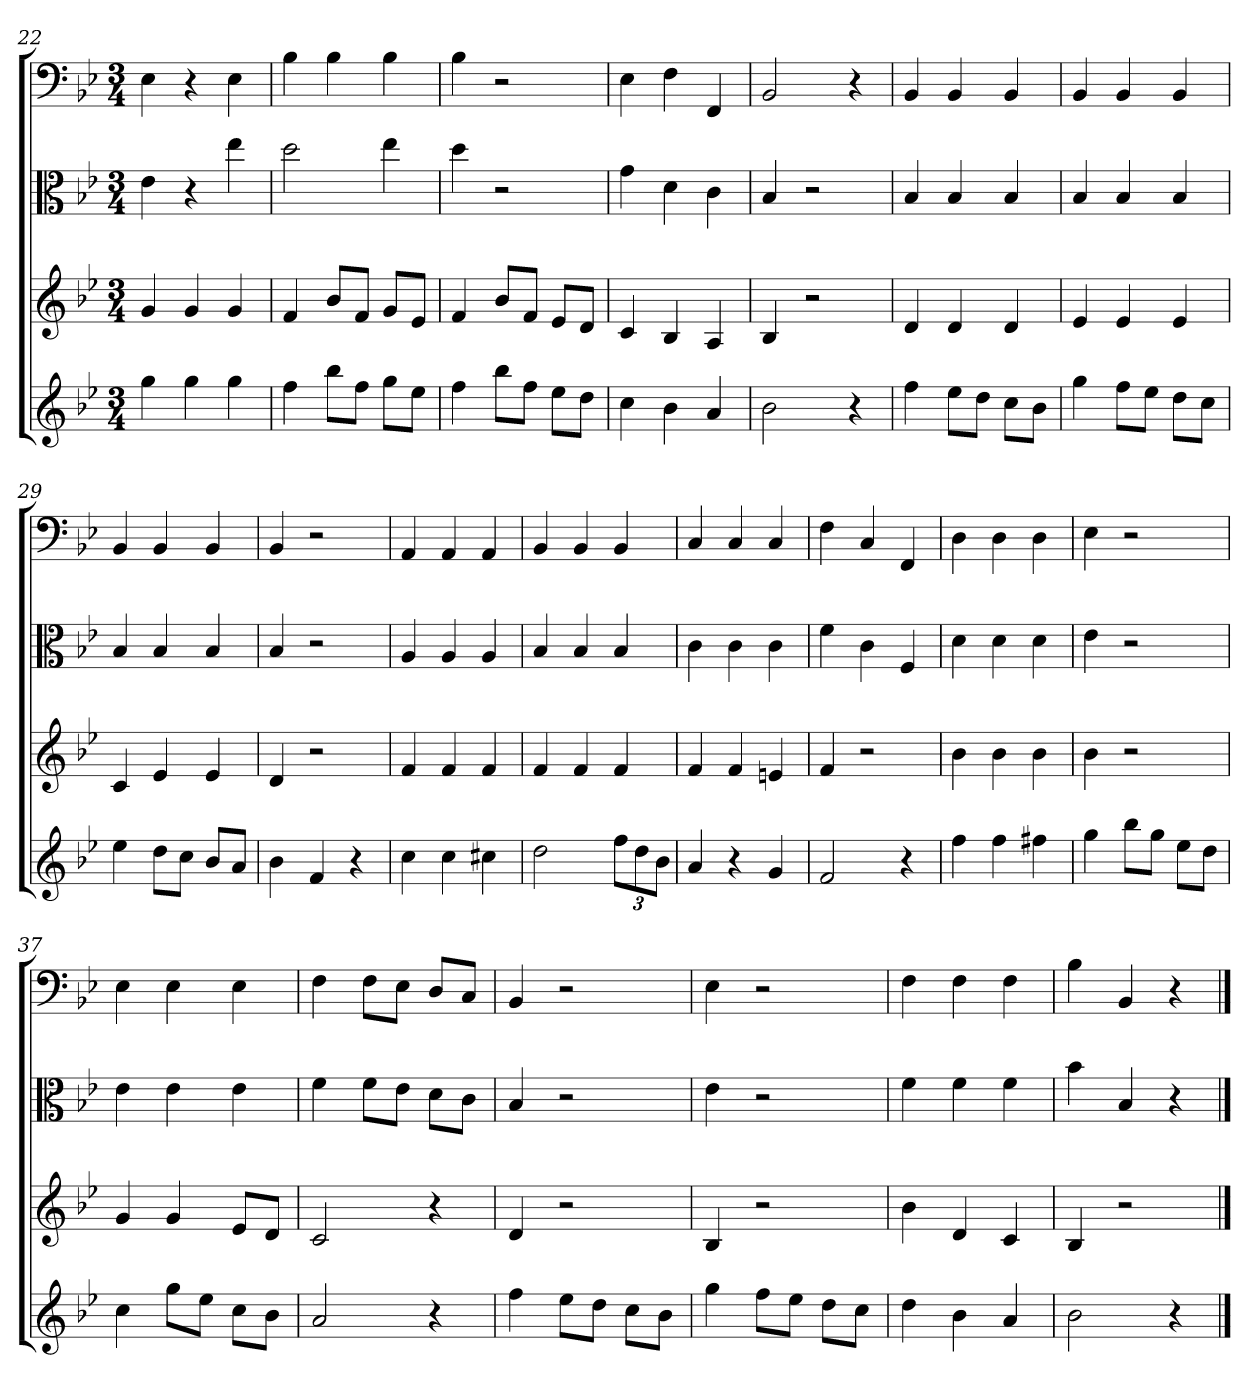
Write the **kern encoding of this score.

**kern	**kern	**kern	**kern
*part4	*part3	*part2	*part1
*staff4	*staff3	*staff2	*staff1
*	*	*clefC3	*clefF4
*k[b-e-]	*k[b-e-]	*k[b-e-]	*k[b-e-]
*B-:	*B-:	*B-:	*B-:
*M3/4	*M3/4	*M3/4	*M3/4
=22	=22	=22	=22
4gg	4g	4e-	4E-
4gg	4g	4r	4r
4gg	4g	4ee-	4E-
=23	=23	=23	=23
4ff	4f	2dd	4B-
8bb-L	8b-L	.	4B-
8ffJ	8fJ	.	.
8ggL	8gL	4ee-	4B-
8ee-J	8e-J	.	.
=24	=24	=24	=24
4ff	4f	4dd	4B-
8bb-L	8b-L	2r	2r
8ffJ	8fJ	.	.
8ee-L	8e-L	.	.
8ddJ	8dJ	.	.
=25	=25	=25	=25
4cc	4c	4g	4E-
4b-	4B-	4d	4F
4a	4A	4c	4FF
=26	=26	=26	=26
2b-	4B-	4B-	2BB-
.	2r	2r	.
4r	.	.	4r
=27	=27	=27	=27
4ff	4d	4B-	4BB-
8ee-L	4d	4B-	4BB-
8ddJ	.	.	.
8ccL	4d	4B-	4BB-
8b-J	.	.	.
=28	=28	=28	=28
4gg	4e-	4B-	4BB-
8ffL	4e-	4B-	4BB-
8ee-J	.	.	.
8ddL	4e-	4B-	4BB-
8ccJ	.	.	.
=29	=29	=29	=29
4ee-	4c	4B-	4BB-
8ddL	4e-	4B-	4BB-
8ccJ	.	.	.
8b-L	4e-	4B-	4BB-
8aJ	.	.	.
=30	=30	=30	=30
4b-	4d	4B-	4BB-
4f	2r	2r	2r
4r	.	.	.
=31	=31	=31	=31
4cc	4f	4A	4AA
4cc	4f	4A	4AA
4cc#X	4f	4A	4AA
=32	=32	=32	=32
2dd	4f	4B-	4BB-
.	4f	4B-	4BB-
12ffL	4f	4B-	4BB-
12dd	.	.	.
12b-J	.	.	.
=33	=33	=33	=33
4a	4f	4c	4C
4r	4f	4c	4C
4g	4en	4c	4C
=34	=34	=34	=34
2f	4f	4f	4F
.	2r	4c	4C
4r	.	4F	4FF
=35	=35	=35	=35
4ff	4b-	4d	4D
4ff	4b-	4d	4D
4ff#X	4b-	4d	4D
=36	=36	=36	=36
4gg	4b-	4e-	4E-
8bb-L	2r	2r	2r
8ggJ	.	.	.
8ee-L	.	.	.
8ddJ	.	.	.
=37	=37	=37	=37
4cc	4g	4e-	4E-
8ggL	4g	4e-	4E-
8ee-J	.	.	.
8ccL	8e-L	4e-	4E-
8b-J	8dJ	.	.
=38	=38	=38	=38
2a	2c	4f	4F
.	.	8f\L	8F\L
.	.	8e-\J	8E-\J
4r	4r	8d\L	8D/L
.	.	8c\J	8C/J
=39	=39	=39	=39
4ff	4d	4B-	4BB-
8ee-L	2r	2r	2r
8ddJ	.	.	.
8ccL	.	.	.
8b-J	.	.	.
=40	=40	=40	=40
4gg	4B-	4e-	4E-
8ffL	2r	2r	2r
8ee-J	.	.	.
8ddL	.	.	.
8ccJ	.	.	.
=41	=41	=41	=41
4dd	4b-	4f	4F
4b-	4d	4f	4F
4a	4c	4f	4F
=42	=42	=42	=42
2b-	4B-	4b-	4B-
.	2r	4B-	4BB-
4r	.	4r	4r
==	==	==	==
*-	*-	*-	*-
